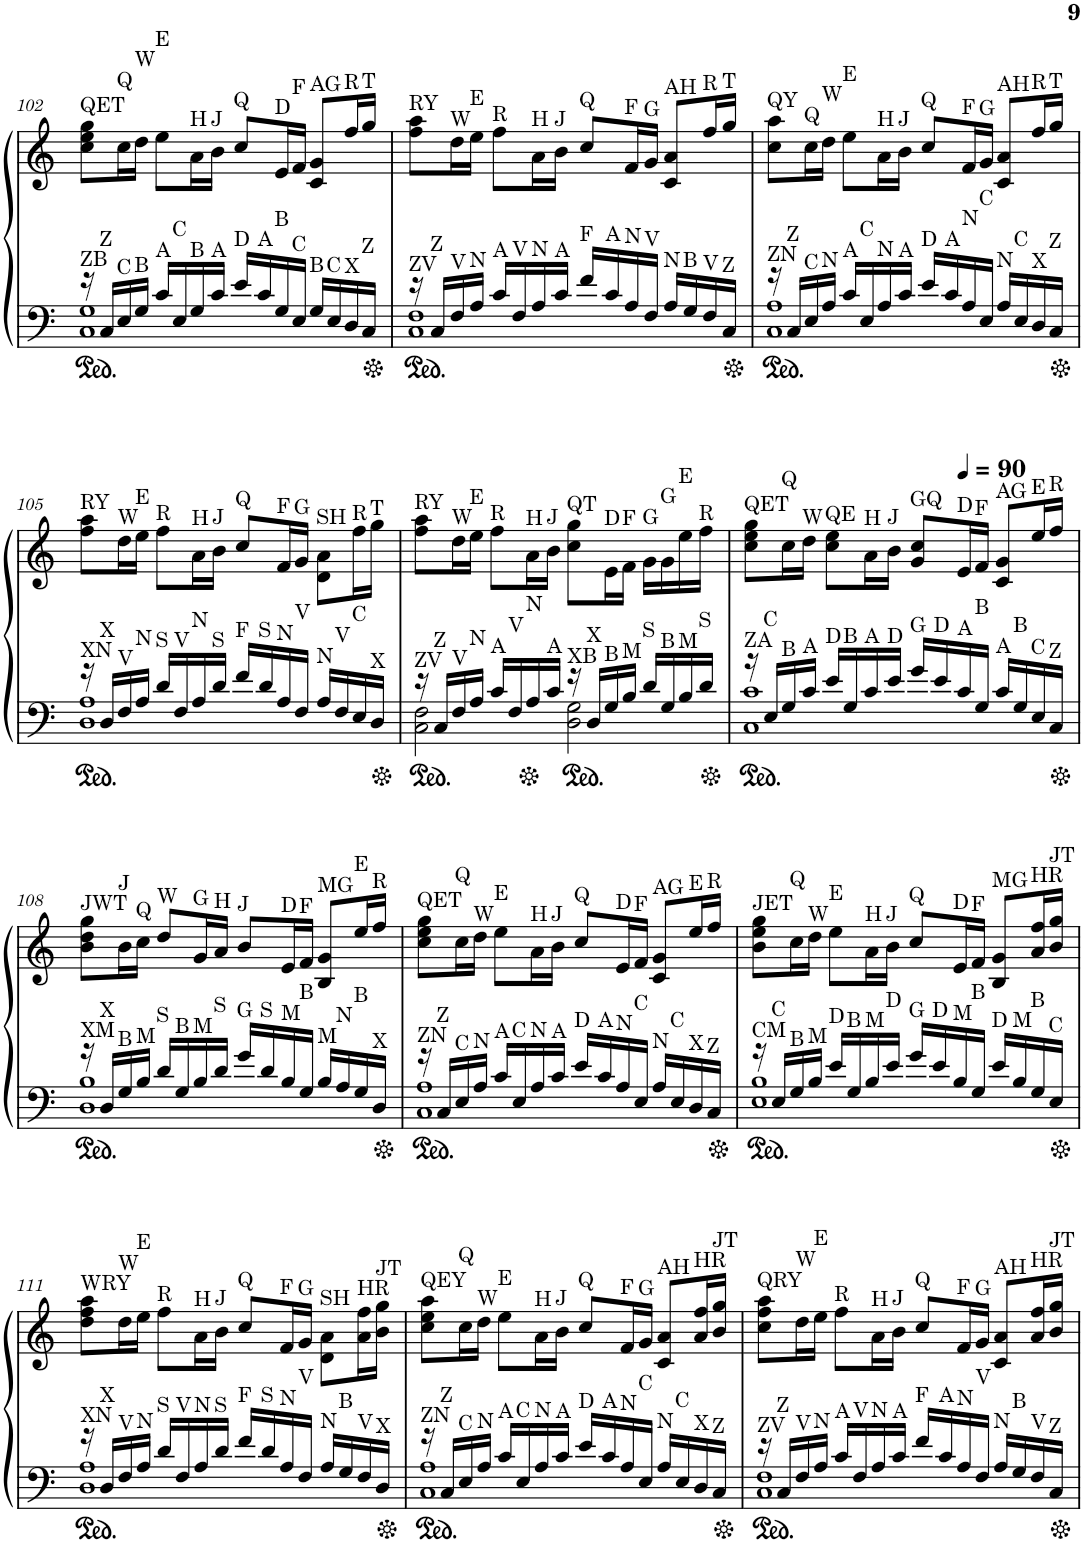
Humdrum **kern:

**kern	**kern
*part1	*part1
*staff2	*staff1
*I"Piano	*
*I'Pno.	*
!!LO:PB:g=z
*clefF4	*clefG2
*k[]	*k[]
*M4/4	*M4/4
=102	=102
*^	*
!	!	!LO:TX:a:t=QET
!LO:TX:a:t=ZB	!	!
16r	1C 1G	8cc\ 8ee\ 8gg\L
!LO:TX:a:t=Z	!	!
16C/LL	.	.
!	!	!LO:TX:a:t=Q
!LO:TX:a:t=C	!	!
16E/	.	16cc\L
!	!	!LO:TX:a:t=W
!LO:TX:a:t=B	!	!
16G/JJ	.	16dd\JJ
!	!	!LO:TX:a:t=E
!LO:TX:a:t=A	!	!
16c/LL	.	8ee\L
!LO:TX:a:t=C	!	!
16E/	.	.
!	!	!LO:TX:a:t=H
!LO:TX:a:t=B	!	!
16G/	.	16a\L
!	!	!LO:TX:a:t=J
!LO:TX:a:t=A	!	!
16c/JJ	.	16b\JJ
!	!	!LO:TX:a:t=Q
!LO:TX:a:t=D	!	!
16e/LL	.	8cc/L
!LO:TX:a:t=A	!	!
16c/	.	.
!	!	!LO:TX:a:t=D
!LO:TX:a:t=B	!	!
16G/	.	16e/L
!	!	!LO:TX:a:t=F
!LO:TX:a:t=C	!	!
16E/JJ	.	16f/JJ
!	!	!LO:TX:a:t=AG
!LO:TX:a:t=B	!	!
16G/LL	.	8c/ 8g/L
!LO:TX:a:t=C	!	!
16E/	.	.
!	!	!LO:TX:a:t=R
!LO:TX:a:t=X	!	!
16D/	.	16ff/L
!	!	!LO:TX:a:t=T
!LO:TX:a:t=Z	!	!
16C/JJ	.	16gg/JJ
=103	=103	=103
!	!	!LO:TX:a:t=RY
!LO:TX:a:t=ZV	!	!
16r	1C 1F	8ff\ 8aa\L
!LO:TX:a:t=Z	!	!
16C/LL	.	.
!	!	!LO:TX:a:t=W
!LO:TX:a:t=V	!	!
16F/	.	16dd\L
!	!	!LO:TX:a:t=E
!LO:TX:a:t=N	!	!
16A/JJ	.	16ee\JJ
!	!	!LO:TX:a:t=R
!LO:TX:a:t=A	!	!
16c/LL	.	8ff\L
!LO:TX:a:t=V	!	!
16F/	.	.
!	!	!LO:TX:a:t=H
!LO:TX:a:t=N	!	!
16A/	.	16a\L
!	!	!LO:TX:a:t=J
!LO:TX:a:t=A	!	!
16c/JJ	.	16b\JJ
!	!	!LO:TX:a:t=Q
!LO:TX:a:t=F	!	!
16f/LL	.	8cc/L
!LO:TX:a:t=A	!	!
16c/	.	.
!	!	!LO:TX:a:t=F
!LO:TX:a:t=N	!	!
16A/	.	16f/L
!	!	!LO:TX:a:t=G
!LO:TX:a:t=V	!	!
16F/JJ	.	16g/JJ
!	!	!LO:TX:a:t=AH
!LO:TX:a:t=N	!	!
16A/LL	.	8c/ 8a/L
!LO:TX:a:t=B	!	!
16G/	.	.
!	!	!LO:TX:a:t=R
!LO:TX:a:t=V	!	!
16F/	.	16ff/L
!	!	!LO:TX:a:t=T
!LO:TX:a:t=Z	!	!
16C/JJ	.	16gg/JJ
=104	=104	=104
!	!	!LO:TX:a:t=QY
!LO:TX:a:t=ZN	!	!
16r	1C 1A	8cc\ 8aa\L
!LO:TX:a:t=Z	!	!
16C/LL	.	.
!	!	!LO:TX:a:t=Q
!LO:TX:a:t=C	!	!
16E/	.	16cc\L
!	!	!LO:TX:a:t=W
!LO:TX:a:t=N	!	!
16A/JJ	.	16dd\JJ
!	!	!LO:TX:a:t=E
!LO:TX:a:t=A	!	!
16c/LL	.	8ee\L
!LO:TX:a:t=C	!	!
16E/	.	.
!	!	!LO:TX:a:t=H
!LO:TX:a:t=N	!	!
16A/	.	16a\L
!	!	!LO:TX:a:t=J
!LO:TX:a:t=A	!	!
16c/JJ	.	16b\JJ
!	!	!LO:TX:a:t=Q
!LO:TX:a:t=D	!	!
16e/LL	.	8cc/L
!LO:TX:a:t=A	!	!
16c/	.	.
!	!	!LO:TX:a:t=F
!LO:TX:a:t=N	!	!
16A/	.	16f/L
!	!	!LO:TX:a:t=G
!LO:TX:a:t=C	!	!
16E/JJ	.	16g/JJ
!	!	!LO:TX:a:t=AH
!LO:TX:a:t=N	!	!
16A/LL	.	8c/ 8a/L
!LO:TX:a:t=C	!	!
16E/	.	.
!	!	!LO:TX:a:t=R
!LO:TX:a:t=X	!	!
16D/	.	16ff/L
!	!	!LO:TX:a:t=T
!LO:TX:a:t=Z	!	!
16C/JJ	.	16gg/JJ
!!LO:LB:g=z
=105	=105	=105
!	!	!LO:TX:a:t=RY
!LO:TX:a:t=XN	!	!
16r	1D 1A	8ff\ 8aa\L
!LO:TX:a:t=X	!	!
16D/LL	.	.
!	!	!LO:TX:a:t=W
!LO:TX:a:t=V	!	!
16F/	.	16dd\L
!	!	!LO:TX:a:t=E
!LO:TX:a:t=N	!	!
16A/JJ	.	16ee\JJ
!	!	!LO:TX:a:t=R
!LO:TX:a:t=S	!	!
16d/LL	.	8ff\L
!LO:TX:a:t=V	!	!
16F/	.	.
!	!	!LO:TX:a:t=H
!LO:TX:a:t=N	!	!
16A/	.	16a\L
!	!	!LO:TX:a:t=J
!LO:TX:a:t=S	!	!
16d/JJ	.	16b\JJ
!	!	!LO:TX:a:t=Q
!LO:TX:a:t=F	!	!
16f/LL	.	8cc/L
!LO:TX:a:t=S	!	!
16d/	.	.
!	!	!LO:TX:a:t=F
!LO:TX:a:t=N	!	!
16A/	.	16f/L
!	!	!LO:TX:a:t=G
!LO:TX:a:t=V	!	!
16F/JJ	.	16g/JJ
!	!	!LO:TX:a:t=SH
!LO:TX:a:t=N	!	!
16A/LL	.	8d\ 8a\L
!LO:TX:a:t=V	!	!
16F/	.	.
!	!	!LO:TX:a:t=R
!LO:TX:a:t=C	!	!
16E/	.	16ff\L
!	!	!LO:TX:a:t=T
!LO:TX:a:t=X	!	!
16D/JJ	.	16gg\JJ
=106	=106	=106
!	!	!LO:TX:a:t=RY
!LO:TX:a:t=ZV	!	!
16r	2C\ 2F\	8ff\ 8aa\L
!LO:TX:a:t=Z	!	!
16C/LL	.	.
!	!	!LO:TX:a:t=W
!LO:TX:a:t=V	!	!
16F/	.	16dd\L
!	!	!LO:TX:a:t=E
!LO:TX:a:t=N	!	!
16A/JJ	.	16ee\JJ
!	!	!LO:TX:a:t=R
!LO:TX:a:t=A	!	!
16c/LL	.	8ff\L
!LO:TX:a:t=V	!	!
16F/	.	.
!	!	!LO:TX:a:t=H
!LO:TX:a:t=N	!	!
16A/	.	16a\L
!	!	!LO:TX:a:t=J
!LO:TX:a:t=A	!	!
16c/JJ	.	16b\JJ
!	!	!LO:TX:a:t=QT
!LO:TX:a:t=XB	!	!
16r	2D\ 2G\	8cc\ 8gg\L
!LO:TX:a:t=X	!	!
16D/LL	.	.
!	!	!LO:TX:a:t=D
!LO:TX:a:t=B	!	!
16G/	.	16e\L
!	!	!LO:TX:a:t=F
!LO:TX:a:t=M	!	!
16B/JJ	.	16f\JJ
!	!	!LO:TX:a:t=G
!LO:TX:a:t=S	!	!
16d/LL	.	16g\LL
!	!	!LO:TX:a:t=G
!LO:TX:a:t=B	!	!
16G/	.	16g\
!	!	!LO:TX:a:t=E
!LO:TX:a:t=M	!	!
16B/	.	16ee\
!	!	!LO:TX:a:t=R
!LO:TX:a:t=S	!	!
16d/JJ	.	16ff\JJ
=107	=107	=107
!	!	!LO:TX:a:t=QET
!LO:TX:a:t=ZA	!	!
16r	1C 1c	8cc\ 8ee\ 8gg\L
!LO:TX:a:t=C	!	!
16E/LL	.	.
!	!	!LO:TX:a:t=Q
!LO:TX:a:t=B	!	!
16G/	.	16cc\L
!	!	!LO:TX:a:t=W
!LO:TX:a:t=A	!	!
16c/JJ	.	16dd\JJ
!	!	!LO:TX:a:t=QE
!LO:TX:a:t=D	!	!
16e/LL	.	8cc\ 8ee\L
!LO:TX:a:t=B	!	!
16G/	.	.
!	!	!LO:TX:a:t=H
!LO:TX:a:t=A	!	!
16c/	.	16a\L
!	!	!LO:TX:a:t=J
!LO:TX:a:t=D	!	!
16e/JJ	.	16b\JJ
!	!	!LO:TX:a:t=GQ
!LO:TX:a:t=G	!	!
16g/LL	.	8g/ 8cc/L
!LO:TX:a:t=D	!	!
16e/	.	.
*	*	*MM90
!	!	!LO:TX:a:t=D
!LO:TX:a:t=A	!	!
16c/	.	16e/L
!	!	!LO:TX:a:t=F
!LO:TX:a:t=B	!	!
16G/JJ	.	16f/JJ
!	!	!LO:TX:a:t=AG
!LO:TX:a:t=A	!	!
16c/LL	.	8c/ 8g/L
!LO:TX:a:t=B	!	!
16G/	.	.
!	!	!LO:TX:a:t=E
!LO:TX:a:t=C	!	!
16E/	.	16ee/L
!	!	!LO:TX:a:t=R
!LO:TX:a:t=Z	!	!
16C/JJ	.	16ff/JJ
!!LO:LB:g=z
=108	=108	=108
!	!	!LO:TX:a:t=JWT
!LO:TX:a:t=XM	!	!
16r	1D 1B	8b\ 8dd\ 8gg\L
!LO:TX:a:t=X	!	!
16D/LL	.	.
!	!	!LO:TX:a:t=J
!LO:TX:a:t=B	!	!
16G/	.	16b\L
!	!	!LO:TX:a:t=Q
!LO:TX:a:t=M	!	!
16B/JJ	.	16cc\JJ
!	!	!LO:TX:a:t=W
!LO:TX:a:t=S	!	!
16d/LL	.	8dd/L
!LO:TX:a:t=B	!	!
16G/	.	.
!	!	!LO:TX:a:t=G
!LO:TX:a:t=M	!	!
16B/	.	16g/L
!	!	!LO:TX:a:t=H
!LO:TX:a:t=S	!	!
16d/JJ	.	16a/JJ
!	!	!LO:TX:a:t=J
!LO:TX:a:t=G	!	!
16g/LL	.	8b/L
!LO:TX:a:t=S	!	!
16d/	.	.
!	!	!LO:TX:a:t=D
!LO:TX:a:t=M	!	!
16B/	.	16e/L
!	!	!LO:TX:a:t=F
!LO:TX:a:t=B	!	!
16G/JJ	.	16f/JJ
!	!	!LO:TX:a:t=MG
!LO:TX:a:t=M	!	!
16B/LL	.	8B/ 8g/L
!LO:TX:a:t=N	!	!
16A/	.	.
!	!	!LO:TX:a:t=E
!LO:TX:a:t=B	!	!
16G/	.	16ee/L
!	!	!LO:TX:a:t=R
!LO:TX:a:t=X	!	!
16D/JJ	.	16ff/JJ
=109	=109	=109
!	!	!LO:TX:a:t=QET
!LO:TX:a:t=ZN	!	!
16r	1C 1A	8cc\ 8ee\ 8gg\L
!LO:TX:a:t=Z	!	!
16C/LL	.	.
!	!	!LO:TX:a:t=Q
!LO:TX:a:t=C	!	!
16E/	.	16cc\L
!	!	!LO:TX:a:t=W
!LO:TX:a:t=N	!	!
16A/JJ	.	16dd\JJ
!	!	!LO:TX:a:t=E
!LO:TX:a:t=A	!	!
16c/LL	.	8ee\L
!LO:TX:a:t=C	!	!
16E/	.	.
!	!	!LO:TX:a:t=H
!LO:TX:a:t=N	!	!
16A/	.	16a\L
!	!	!LO:TX:a:t=J
!LO:TX:a:t=A	!	!
16c/JJ	.	16b\JJ
!	!	!LO:TX:a:t=Q
!LO:TX:a:t=D	!	!
16e/LL	.	8cc/L
!LO:TX:a:t=A	!	!
16c/	.	.
!	!	!LO:TX:a:t=D
!LO:TX:a:t=N	!	!
16A/	.	16e/L
!	!	!LO:TX:a:t=F
!LO:TX:a:t=C	!	!
16E/JJ	.	16f/JJ
!	!	!LO:TX:a:t=AG
!LO:TX:a:t=N	!	!
16A/LL	.	8c/ 8g/L
!LO:TX:a:t=C	!	!
16E/	.	.
!	!	!LO:TX:a:t=E
!LO:TX:a:t=X	!	!
16D/	.	16ee/L
!	!	!LO:TX:a:t=R
!LO:TX:a:t=Z	!	!
16C/JJ	.	16ff/JJ
=110	=110	=110
!	!	!LO:TX:a:t=JET
!LO:TX:a:t=CM	!	!
16r	1E 1B	8b\ 8ee\ 8gg\L
!LO:TX:a:t=C	!	!
16E/LL	.	.
!	!	!LO:TX:a:t=Q
!LO:TX:a:t=B	!	!
16G/	.	16cc\L
!	!	!LO:TX:a:t=W
!LO:TX:a:t=M	!	!
16B/JJ	.	16dd\JJ
!	!	!LO:TX:a:t=E
!LO:TX:a:t=D	!	!
16e/LL	.	8ee\L
!LO:TX:a:t=B	!	!
16G/	.	.
!	!	!LO:TX:a:t=H
!LO:TX:a:t=M	!	!
16B/	.	16a\L
!	!	!LO:TX:a:t=J
!LO:TX:a:t=D	!	!
16e/JJ	.	16b\JJ
!	!	!LO:TX:a:t=Q
!LO:TX:a:t=G	!	!
16g/LL	.	8cc/L
!LO:TX:a:t=D	!	!
16e/	.	.
!	!	!LO:TX:a:t=D
!LO:TX:a:t=M	!	!
16B/	.	16e/L
!	!	!LO:TX:a:t=F
!LO:TX:a:t=B	!	!
16G/JJ	.	16f/JJ
!	!	!LO:TX:a:t=MG
!LO:TX:a:t=D	!	!
16e/LL	.	8B/ 8g/L
!LO:TX:a:t=M	!	!
16B/	.	.
!	!	!LO:TX:a:t=HR
!LO:TX:a:t=B	!	!
16G/	.	16a/ 16ff/L
!	!	!LO:TX:a:t=JT
!LO:TX:a:t=C	!	!
16E/JJ	.	16b/ 16gg/JJ
!!LO:LB:g=z
=111	=111	=111
!	!	!LO:TX:a:t=WRY
!LO:TX:a:t=XN	!	!
16r	1D 1A	8dd\ 8ff\ 8aa\L
!LO:TX:a:t=X	!	!
16D/LL	.	.
!	!	!LO:TX:a:t=W
!LO:TX:a:t=V	!	!
16F/	.	16dd\L
!	!	!LO:TX:a:t=E
!LO:TX:a:t=N	!	!
16A/JJ	.	16ee\JJ
!	!	!LO:TX:a:t=R
!LO:TX:a:t=S	!	!
16d/LL	.	8ff\L
!LO:TX:a:t=V	!	!
16F/	.	.
!	!	!LO:TX:a:t=H
!LO:TX:a:t=N	!	!
16A/	.	16a\L
!	!	!LO:TX:a:t=J
!LO:TX:a:t=S	!	!
16d/JJ	.	16b\JJ
!	!	!LO:TX:a:t=Q
!LO:TX:a:t=F	!	!
16f/LL	.	8cc/L
!LO:TX:a:t=S	!	!
16d/	.	.
!	!	!LO:TX:a:t=F
!LO:TX:a:t=N	!	!
16A/	.	16f/L
!	!	!LO:TX:a:t=G
!LO:TX:a:t=V	!	!
16F/JJ	.	16g/JJ
!	!	!LO:TX:a:t=SH
!LO:TX:a:t=N	!	!
16A/LL	.	8d\ 8a\L
!LO:TX:a:t=B	!	!
16G/	.	.
!	!	!LO:TX:a:t=HR
!LO:TX:a:t=V	!	!
16F/	.	16a\ 16ff\L
!	!	!LO:TX:a:t=JT
!LO:TX:a:t=X	!	!
16D/JJ	.	16b\ 16gg\JJ
=112	=112	=112
!	!	!LO:TX:a:t=QEY
!LO:TX:a:t=ZN	!	!
16r	1C 1A	8cc\ 8ee\ 8aa\L
!LO:TX:a:t=Z	!	!
16C/LL	.	.
!	!	!LO:TX:a:t=Q
!LO:TX:a:t=C	!	!
16E/	.	16cc\L
!	!	!LO:TX:a:t=W
!LO:TX:a:t=N	!	!
16A/JJ	.	16dd\JJ
!	!	!LO:TX:a:t=E
!LO:TX:a:t=A	!	!
16c/LL	.	8ee\L
!LO:TX:a:t=C	!	!
16E/	.	.
!	!	!LO:TX:a:t=H
!LO:TX:a:t=N	!	!
16A/	.	16a\L
!	!	!LO:TX:a:t=J
!LO:TX:a:t=A	!	!
16c/JJ	.	16b\JJ
!	!	!LO:TX:a:t=Q
!LO:TX:a:t=D	!	!
16e/LL	.	8cc/L
!LO:TX:a:t=A	!	!
16c/	.	.
!	!	!LO:TX:a:t=F
!LO:TX:a:t=N	!	!
16A/	.	16f/L
!	!	!LO:TX:a:t=G
!LO:TX:a:t=C	!	!
16E/JJ	.	16g/JJ
!	!	!LO:TX:a:t=AH
!LO:TX:a:t=N	!	!
16A/LL	.	8c/ 8a/L
!LO:TX:a:t=C	!	!
16E/	.	.
!	!	!LO:TX:a:t=HR
!LO:TX:a:t=X	!	!
16D/	.	16a/ 16ff/L
!	!	!LO:TX:a:t=JT
!LO:TX:a:t=Z	!	!
16C/JJ	.	16b/ 16gg/JJ
=113	=113	=113
!	!	!LO:TX:a:t=QRY
!LO:TX:a:t=ZV	!	!
16r	1C 1F	8cc\ 8ff\ 8aa\L
!LO:TX:a:t=Z	!	!
16C/LL	.	.
!	!	!LO:TX:a:t=W
!LO:TX:a:t=V	!	!
16F/	.	16dd\L
!	!	!LO:TX:a:t=E
!LO:TX:a:t=N	!	!
16A/JJ	.	16ee\JJ
!	!	!LO:TX:a:t=R
!LO:TX:a:t=A	!	!
16c/LL	.	8ff\L
!LO:TX:a:t=V	!	!
16F/	.	.
!	!	!LO:TX:a:t=H
!LO:TX:a:t=N	!	!
16A/	.	16a\L
!	!	!LO:TX:a:t=J
!LO:TX:a:t=A	!	!
16c/JJ	.	16b\JJ
!	!	!LO:TX:a:t=Q
!LO:TX:a:t=F	!	!
16f/LL	.	8cc/L
!LO:TX:a:t=A	!	!
16c/	.	.
!	!	!LO:TX:a:t=F
!LO:TX:a:t=N	!	!
16A/	.	16f/L
!	!	!LO:TX:a:t=G
!LO:TX:a:t=V	!	!
16F/JJ	.	16g/JJ
!	!	!LO:TX:a:t=AH
!LO:TX:a:t=N	!	!
16A/LL	.	8c/ 8a/L
!LO:TX:a:t=B	!	!
16G/	.	.
!	!	!LO:TX:a:t=HR
!LO:TX:a:t=V	!	!
16F/	.	16a/ 16ff/L
!	!	!LO:TX:a:t=JT
!LO:TX:a:t=Z	!	!
16C/JJ	.	16b/ 16gg/JJ
*v	*v	*
=	=
*-	*-
